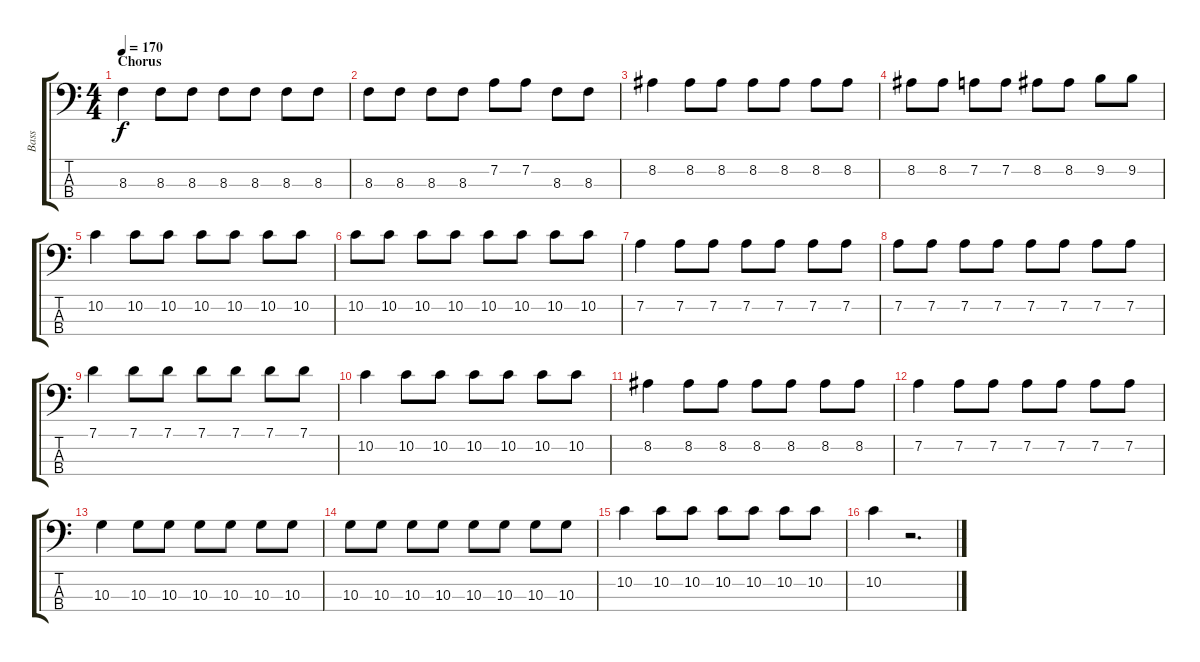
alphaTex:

\track ("Bass" "Bass") {instrument electricbassfinger}
\staff {score tabs}
\tuning (G2 D2 A1 E1) {hide}
\ts (4 4)
\section ("" "Chorus")
\tempo 170
\clef f4
\ks c
8.3.4{dy f} 8.3.8 8.3.8 8.3.8 8.3.8 8.3.8 8.3.8 |
8.3.8 8.3.8 8.3.8 8.3.8 7.2.8 7.2.8 8.3.8 8.3.8 |
8.2.4 8.2.8 8.2.8 8.2.8 8.2.8 8.2.8 8.2.8 |
8.2.8 8.2.8 7.2.8 7.2.8 8.2.8 8.2.8 9.2.8 9.2.8 |
10.2.4 10.2.8 10.2.8 10.2.8 10.2.8 10.2.8 10.2.8 |
10.2.8 10.2.8 10.2.8 10.2.8 10.2.8 10.2.8 10.2.8 10.2.8 |
7.2.4 7.2.8 7.2.8 7.2.8 7.2.8 7.2.8 7.2.8 |
7.2.8 7.2.8 7.2.8 7.2.8 7.2.8 7.2.8 7.2.8 7.2.8 |
7.1.4 7.1.8 7.1.8 7.1.8 7.1.8 7.1.8 7.1.8 |
10.2.4 10.2.8 10.2.8 10.2.8 10.2.8 10.2.8 10.2.8 |
8.2.4 8.2.8 8.2.8 8.2.8 8.2.8 8.2.8 8.2.8 |
7.2.4 7.2.8 7.2.8 7.2.8 7.2.8 7.2.8 7.2.8 |
10.3.4 10.3.8 10.3.8 10.3.8 10.3.8 10.3.8 10.3.8 |
10.3.8 10.3.8 10.3.8 10.3.8 10.3.8 10.3.8 10.3.8 10.3.8 |
10.2.4 10.2.8 10.2.8 10.2.8 10.2.8 10.2.8 10.2.8 |
10.2.4 r.2{d}
